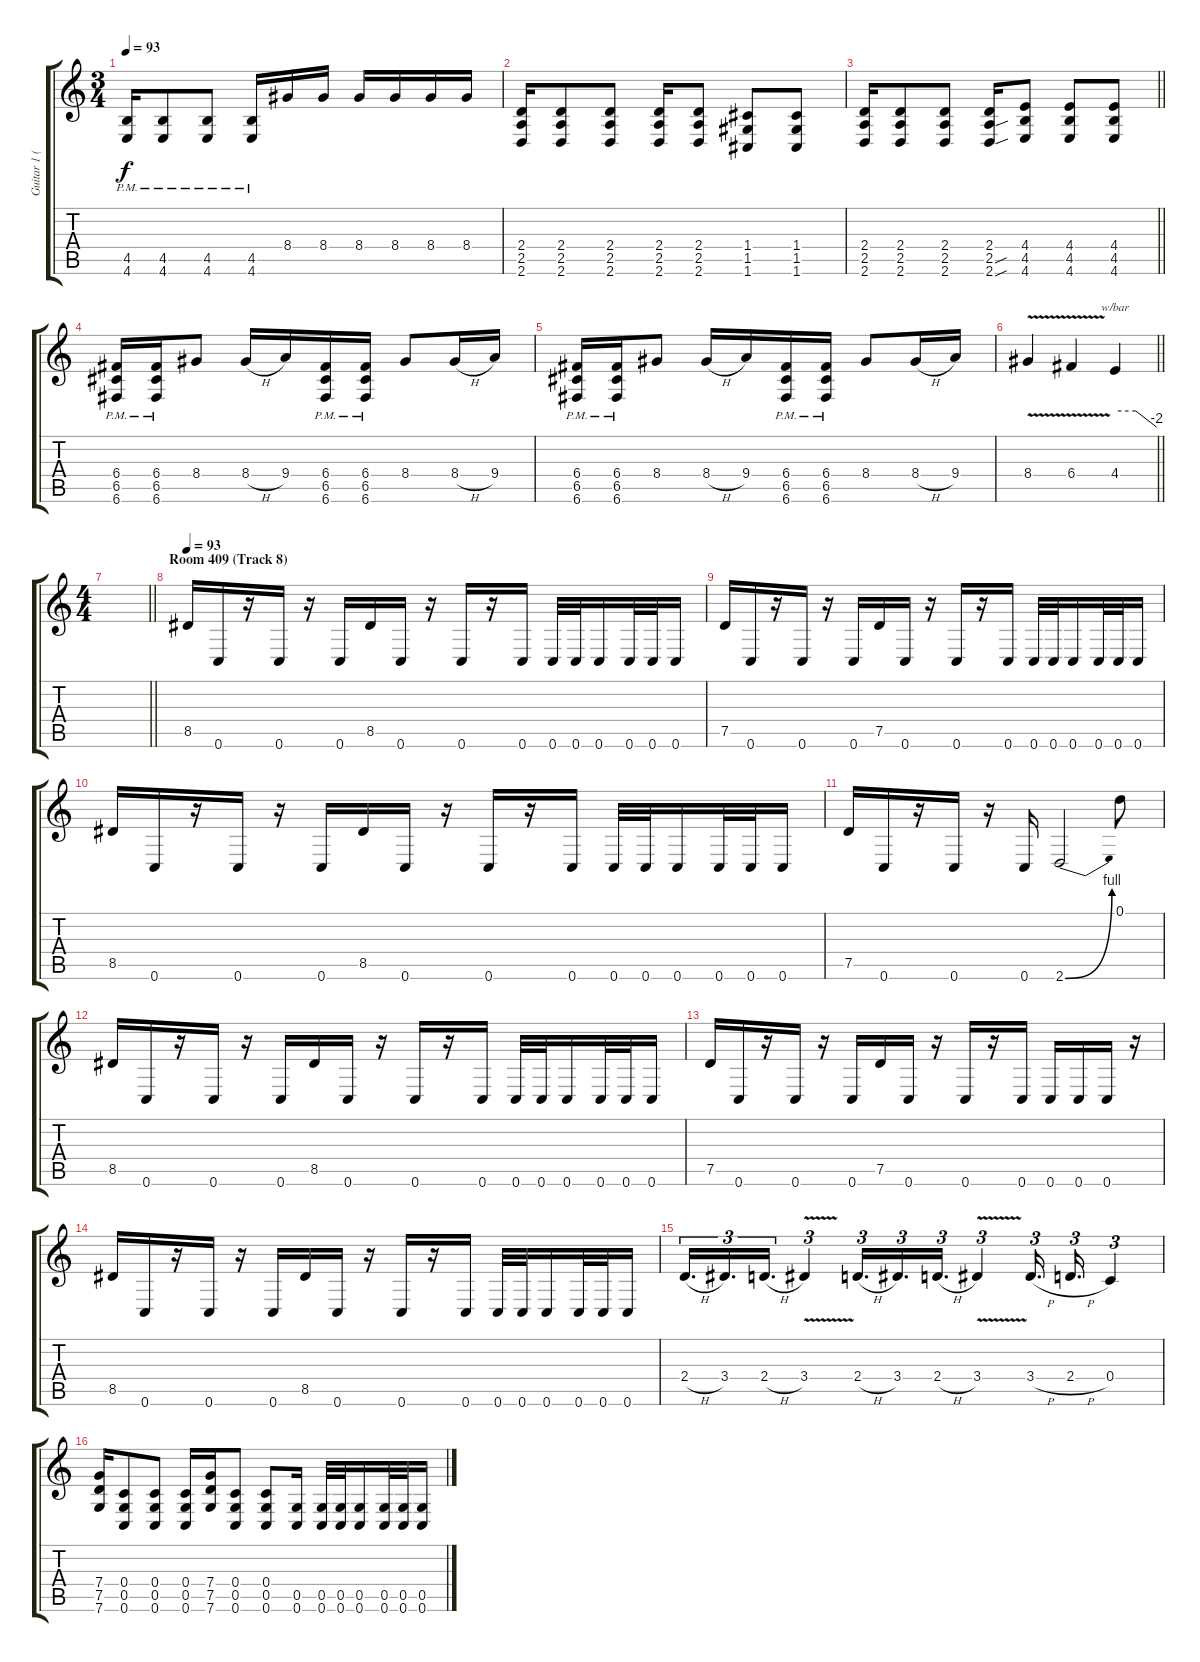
\track ("Guitar 1 (Distorted- Tuck)" "Guitar 1 (") {instrument distortionguitar}
\staff {score tabs}
\tuning (D4 A3 F3 C3 G2 C2) {hide}
\ts (3 4)
\tempo 93
\clef g2
\ks c
(4.5{pm} 4.6{pm}).16{dy f} (4.5{pm} 4.6{pm}).8 (4.5{pm} 4.6{pm}).8 (4.5 4.6{pm}).16 8.4.16 8.4.16 8.4.16 8.4.16 8.4.16 8.4.16 |
(2.4 2.5 2.6).16 (2.4 2.5 2.6).8 (2.4 2.5 2.6).8 (2.4 2.5 2.6).16 (2.4 2.5 2.6).8 (1.4 1.5 1.6).8 (1.4 1.5 1.6).8 |
\barLineRight lightlight
(2.4 2.5 2.6).16 (2.4 2.5 2.6).8 (2.4 2.5 2.6).8 (2.4 2.5{sou} 2.6{sou}).16 (4.4 4.5 4.6).8 (4.4 4.5 4.6).8 (4.4 4.5 4.6).8 |
(6.4{pm} 6.5{pm} 6.6{pm}).16 (6.4{pm} 6.5{pm} 6.6{pm}).16 8.4.8 8.4{h}.16 9.4.16 (6.4{pm} 6.5{pm} 6.6{pm}).16 (6.4{pm} 6.5{pm} 6.6{pm}).16 8.4.8 8.4{h}.16 9.4.16 |
(6.4{pm} 6.5{pm} 6.6{pm}).16 (6.4{pm} 6.5{pm} 6.6{pm}).16 8.4.8 8.4{h}.16 9.4.16 (6.4{pm} 6.5{pm} 6.6{pm}).16 (6.4{pm} 6.5{pm} 6.6{pm}).16 8.4.8 8.4{h}.16 9.4.16 |
\barLineRight lightlight
8.4{v}.4 6.4{v}.4 4.4.4{tbe (custom default 0 0 30 0 60 -8)} |
\ts (4 4)
\barLineRight lightlight
|
\section ("" "Room 409 (Track 8)")
\tempo 93
8.5.16 0.6.16 r.16 0.6.16 r.16 0.6.16 8.5.16 0.6.16 r.16 0.6.16 r.16 0.6.16 0.6.32 0.6.32 0.6.16 0.6.32 0.6.32 0.6.16 |
7.5.16 0.6.16 r.16 0.6.16 r.16 0.6.16 7.5.16 0.6.16 r.16 0.6.16 r.16 0.6.16 0.6.32 0.6.32 0.6.16 0.6.32 0.6.32 0.6.16 |
8.5.16 0.6.16 r.16 0.6.16 r.16 0.6.16 8.5.16 0.6.16 r.16 0.6.16 r.16 0.6.16 0.6.32 0.6.32 0.6.16 0.6.32 0.6.32 0.6.16 |
7.5.16 0.6.16 r.16 0.6.16 r.16 0.6.16 2.6{be (bend 0 0 60 4)}.2 0.1.8 |
8.5.16 0.6.16 r.16 0.6.16 r.16 0.6.16 8.5.16 0.6.16 r.16 0.6.16 r.16 0.6.16 0.6.32 0.6.32 0.6.16 0.6.32 0.6.32 0.6.16 |
7.5.16 0.6.16 r.16 0.6.16 r.16 0.6.16 7.5.16 0.6.16 r.16 0.6.16 r.16 0.6.16 0.6.16 0.6.16 0.6.16 r.16 |
8.5.16 0.6.16 r.16 0.6.16 r.16 0.6.16 8.5.16 0.6.16 r.16 0.6.16 r.16 0.6.16 0.6.32 0.6.32 0.6.16 0.6.32 0.6.32 0.6.16 |
2.4{h}.16{d tu (3 2)} 3.4.16{d tu (3 2)} 2.4{h}.16{d tu (3 2)} 3.4{v}.4{tu (3 2)} 2.4{h}.16{d tu (3 2)} 3.4.16{d tu (3 2)} 2.4{h}.16{d tu (3 2)} 3.4{v}.4{tu (3 2)} 3.4{h}.16{d tu (3 2)} 2.4{h}.16{d tu (3 2)} 0.4.4{tu (3 2)} |
(7.4 7.5 7.6).16 (0.4 0.5 0.6).8 (0.4 0.5 0.6).8 (0.4 0.5 0.6).16 (7.4 7.5 7.6).16 (0.4 0.5 0.6).8 (0.4 0.5 0.6).8 (0.5 0.6).16 (0.5 0.6).32 (0.5 0.6).32 (0.5 0.6).16 (0.5 0.6).32 (0.5 0.6).32 (0.5 0.6).16
